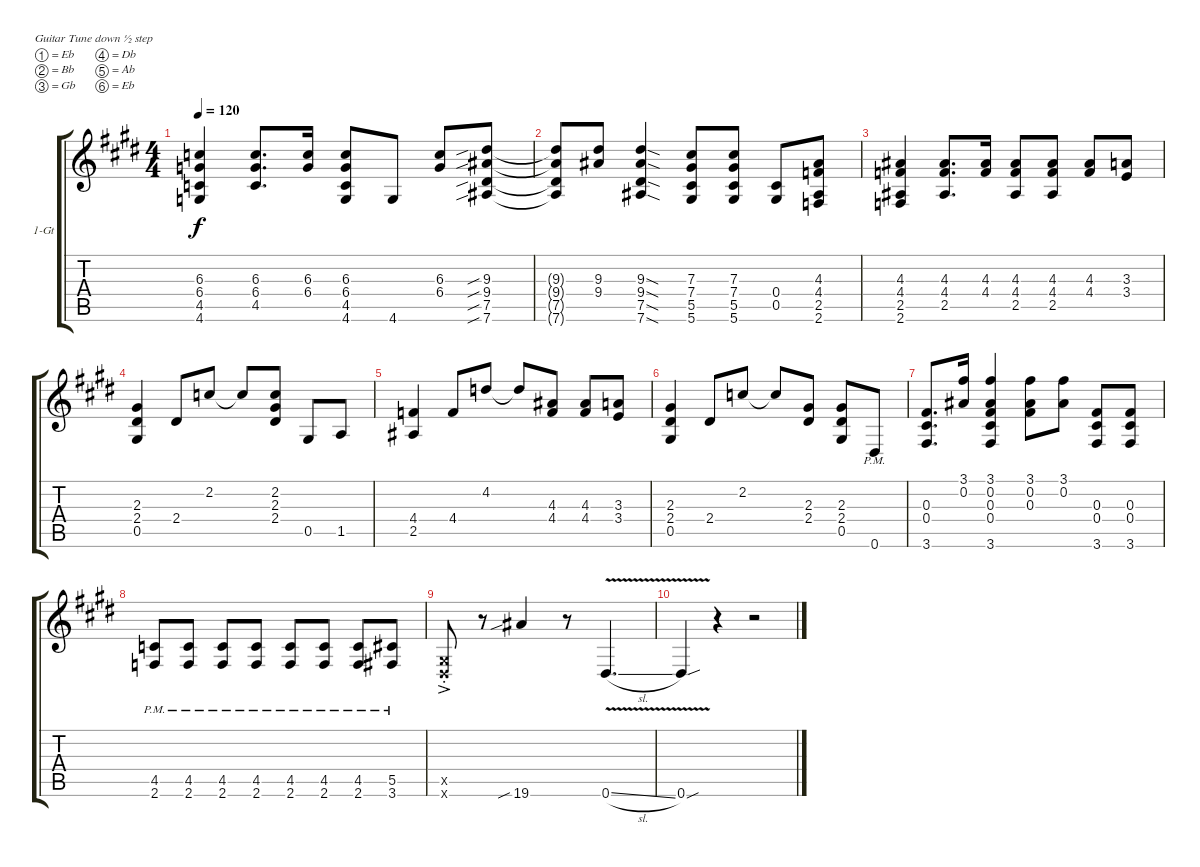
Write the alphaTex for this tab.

\defaultSystemsLayout 4
\bracketExtendMode groupsimilarinstruments
\firstSystemTrackNameOrientation horizontal
\otherSystemsTrackNameOrientation horizontal
\track ("1 Guitar" "1-Gt") {instrument electricguitarclean}
\staff {score tabs}
\tuning (Eb4 Bb3 Gb3 Db3 Ab2 Eb2)
\ts (4 4)
\tempo 120
\clef g2
\scale
1.07818
\ks e
(4.6 4.5 6.4 6.3).4{dy f} (4.5 6.4 6.3).8{d} (6.4 6.3).16 (4.5 4.6 6.4 6.3).8 4.6.8 (6.3 6.4).8 (7.6{sib} 7.5{sib} 9.4{sib} 9.3{sib}).8 |
\scale
0.921816 (7.6{t} 7.5{t} 9.4{t} 9.3{t}).8 (9.3 9.4).8 (7.6{sod} 7.5{sod} 9.4{sod} 9.3{sod}).4 (5.6 5.5 7.3 7.4).8 (5.6 5.5 7.4 7.3).8 (0.4 0.5).8 (2.6 2.5 4.4 4.3).8 |
\scale
1.07818 (2.6 2.5 4.4 4.3).4 (2.5 4.4 4.3).8{d} (4.3 4.4).16 (2.5 4.4 4.3).8 (2.5 4.4 4.3).8 (4.3 4.4).8 (3.3 3.4).8 |
\scale
0.921816 (0.5 2.4 2.3).4 2.4.8 2.2.8 2.2{t}.8 (2.2 2.3 2.4).8 0.5.8 1.5.8 |
\scale
1.07818 (2.5 4.4).4 4.4.8 4.2.8 4.2{t}.8 (4.3 4.4).8 (4.3 4.4).8 (3.3 3.4).8 |
\scale
0.921816 (0.5 2.4 2.3).4 2.4.8 2.2.8 2.2{t}.8 (2.3 2.4).8 (0.5 2.4 2.3).8 0.6{pm}.8 |
\scale
1.07818 (3.6 0.4 0.3).8{d} (3.1 0.2).16 (3.1 0.2 0.3 0.4 3.6).4 (3.1 0.2 0.3).8 (0.2 3.1).8 (3.6 0.4 0.3).8 (3.6 0.3 0.4).8 |
\scale
0.921816 (2.6{pm} 4.5{pm}).8 (2.6{pm} 4.5{pm}).8 (2.6{pm} 4.5{pm}).8 (2.6{pm} 4.5{pm}).8 (2.6{pm} 4.5{pm}).8 (2.6{pm} 4.5{pm}).8 (2.6{pm} 4.5{pm}).8 (3.6{pm} 5.5{pm}).8 |
\scale
1.07818 (0.6{ac st x} 0.5{ac st x}).8 r.8 19.6{sib}.4 r.8 0.6{v sl}.4{d} |
\scale
0.921816 0.6{v sou}.4 r.4 r.2
